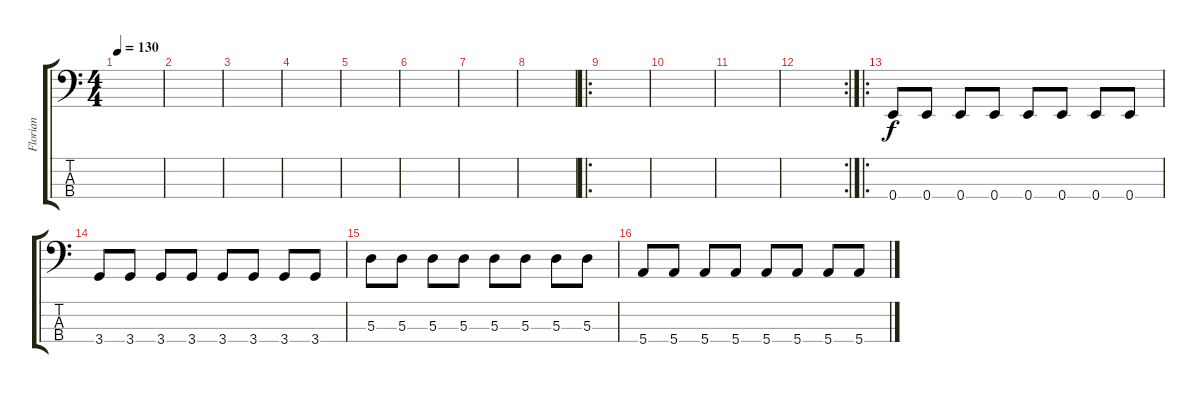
\track ("Florian" "Florian") {instrument acousticguitarnylon}
\staff {score tabs}
\tuning (G2 D2 A1 E1) {hide}
\ts (4 4)
\tempo 130
\clef f4
\ks c
|
|
|
|
|
|
|
|
\ro
|
|
|
\rc 2
|
\ro
0.4.8 0.4.8 0.4.8 0.4.8 0.4.8 0.4.8 0.4.8 0.4.8 |
3.4.8 3.4.8 3.4.8 3.4.8 3.4.8 3.4.8 3.4.8 3.4.8 |
5.3.8 5.3.8 5.3.8 5.3.8 5.3.8 5.3.8 5.3.8 5.3.8 |
5.4.8 5.4.8 5.4.8 5.4.8 5.4.8 5.4.8 5.4.8 5.4.8
